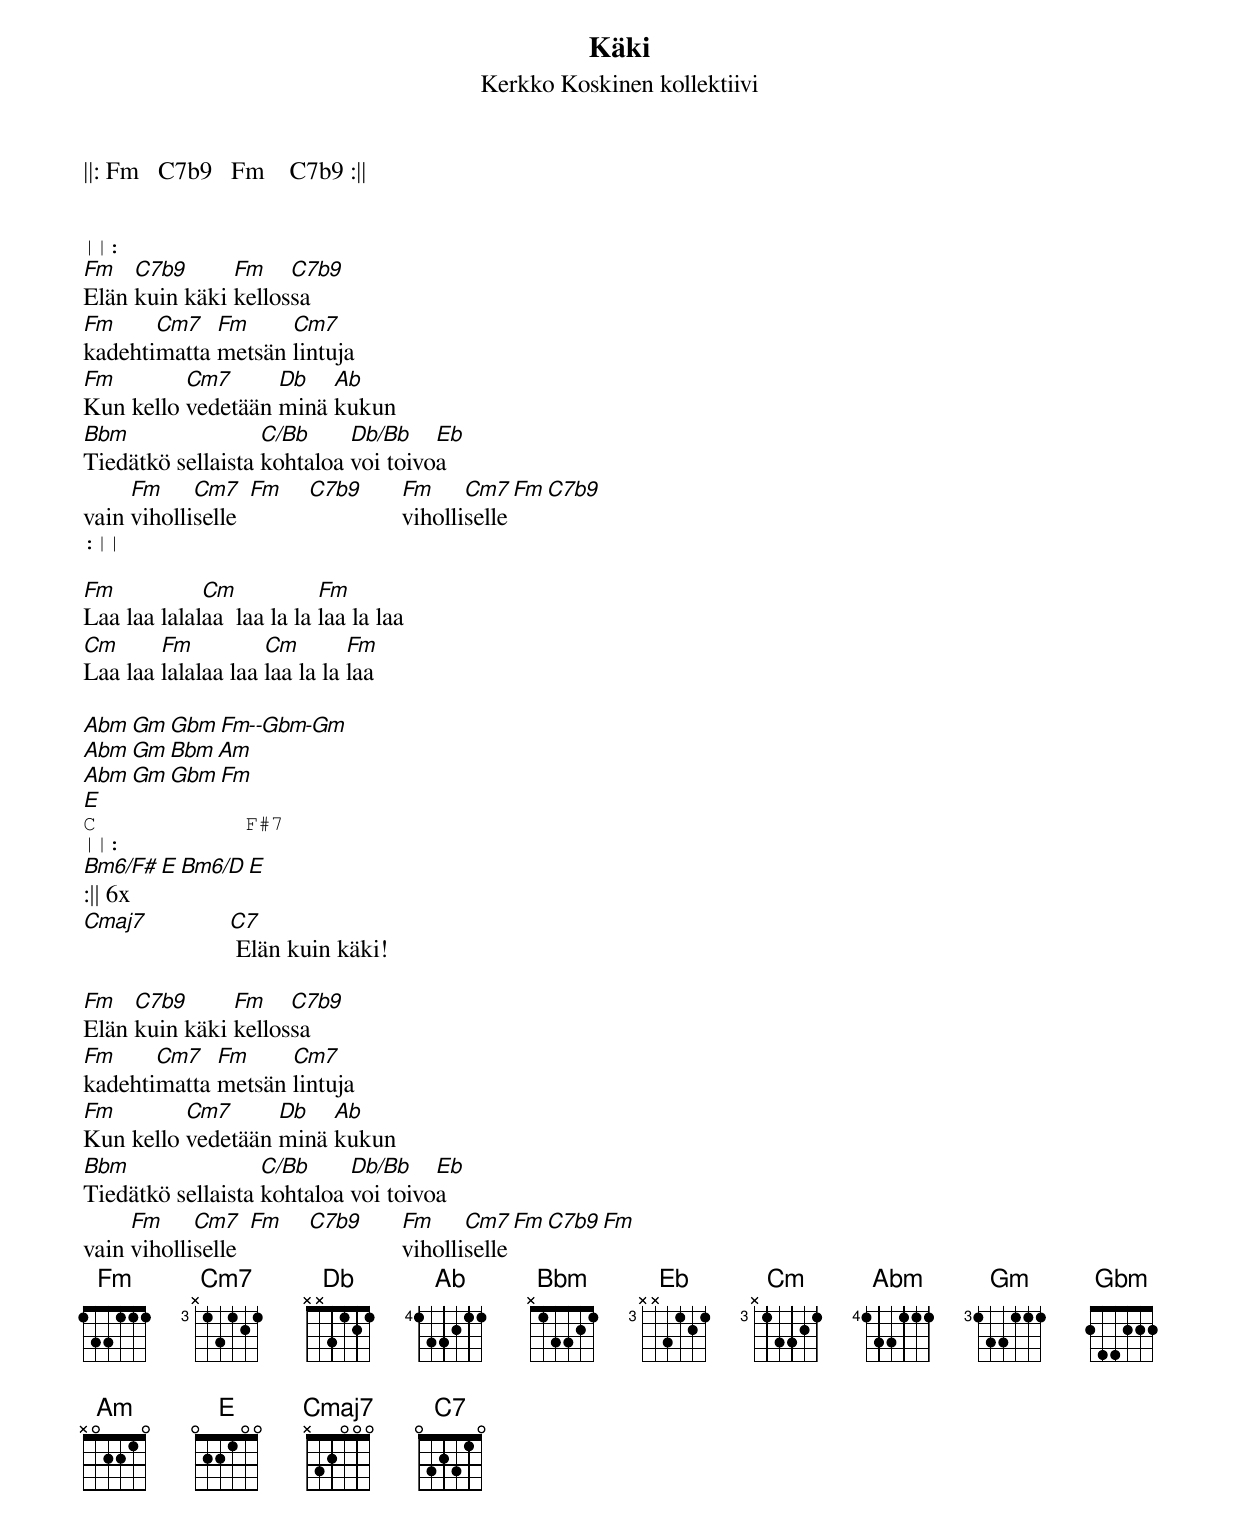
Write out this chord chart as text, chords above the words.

Käki
Kerkko Koskinen kollektiivi

||: Fm   C7b9   Fm    C7b9 :||


||:
Fm   C7b9      Fm    C7b9
Elän kuin käki kellossa
Fm     Cm7   Fm     Cm7
kadehtimatta metsän lintuja
Fm        Cm7      Db   Ab
Kun kello vedetään minä kukun
Bbm                C/Bb     Db/Bb    Eb
Tiedätkö sellaista kohtaloa voi toivoa
     Fm     Cm7    Fm  C7b9  Fm     Cm7   Fm  C7b9
vain viholliselle            viholliselle
:||

Fm           Cm            Fm
Laa laa lalalaa  laa la la laa la laa
Cm      Fm          Cm        Fm
Laa laa lalalaa laa laa la la laa

Abm    Gm    Gbm    Fm--Gbm-Gm
Abm    Gm    Bbm    Am
Abm    Gm    Gbm    Fm
E
C            F#7
||:
Bm6/F# E     Bm6/D  E
:|| 6x
Cmaj7        C7
              Elän kuin käki!

Fm   C7b9      Fm    C7b9
Elän kuin käki kellossa
Fm     Cm7   Fm     Cm7
kadehtimatta metsän lintuja
Fm        Cm7      Db   Ab
Kun kello vedetään minä kukun
Bbm                C/Bb     Db/Bb    Eb
Tiedätkö sellaista kohtaloa voi toivoa
     Fm     Cm7    Fm  C7b9  Fm     Cm7   Fm  C7b9  Fm
vain viholliselle            viholliselle
